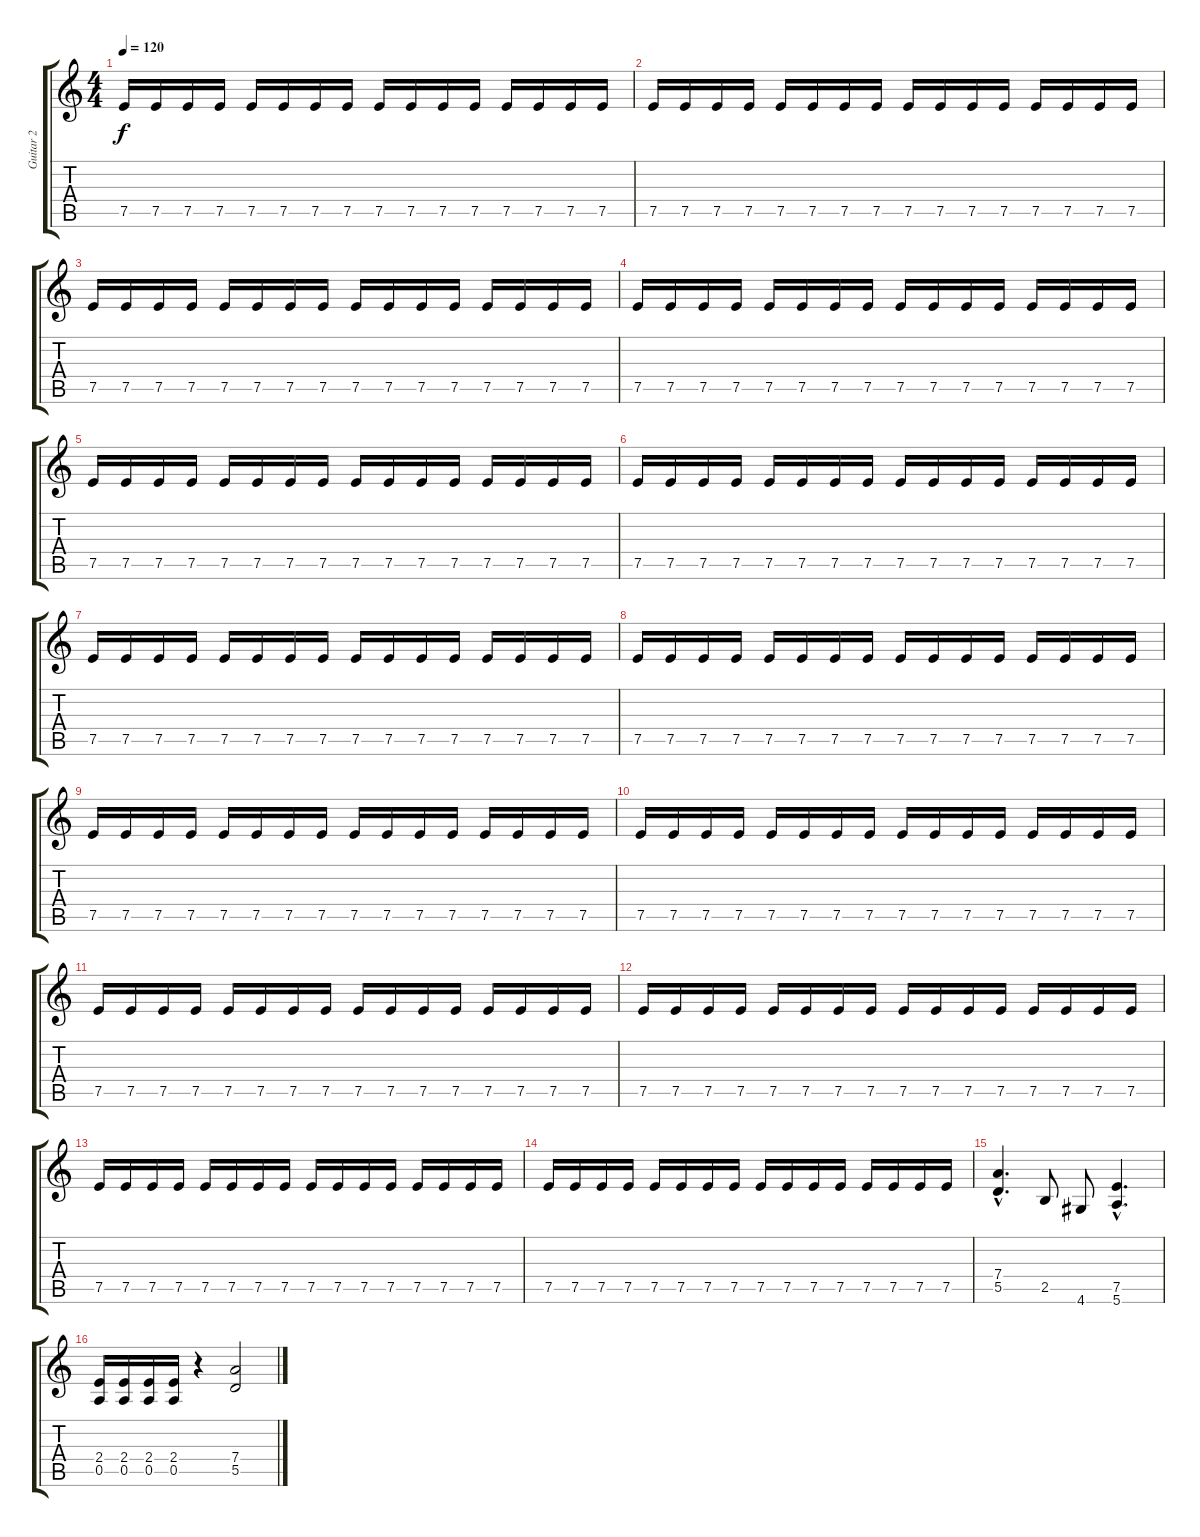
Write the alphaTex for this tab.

\track ("Guitar 2" "Guitar 2") {instrument overdrivenguitar}
\staff {score tabs}
\tuning (E4 B3 G3 D3 A2 E2) {hide}
\ts (4 4)
\tempo 120
\clef g2
\ks c
7.5.16{dy f} 7.5.16 7.5.16 7.5.16 7.5.16 7.5.16 7.5.16 7.5.16 7.5.16 7.5.16 7.5.16 7.5.16 7.5.16 7.5.16 7.5.16 7.5.16 |
7.5.16 7.5.16 7.5.16 7.5.16 7.5.16 7.5.16 7.5.16 7.5.16 7.5.16 7.5.16 7.5.16 7.5.16 7.5.16 7.5.16 7.5.16 7.5.16 |
7.5.16 7.5.16 7.5.16 7.5.16 7.5.16 7.5.16 7.5.16 7.5.16 7.5.16 7.5.16 7.5.16 7.5.16 7.5.16 7.5.16 7.5.16 7.5.16 |
7.5.16 7.5.16 7.5.16 7.5.16 7.5.16 7.5.16 7.5.16 7.5.16 7.5.16 7.5.16 7.5.16 7.5.16 7.5.16 7.5.16 7.5.16 7.5.16 |
7.5.16 7.5.16 7.5.16 7.5.16 7.5.16 7.5.16 7.5.16 7.5.16 7.5.16 7.5.16 7.5.16 7.5.16 7.5.16 7.5.16 7.5.16 7.5.16 |
7.5.16 7.5.16 7.5.16 7.5.16 7.5.16 7.5.16 7.5.16 7.5.16 7.5.16 7.5.16 7.5.16 7.5.16 7.5.16 7.5.16 7.5.16 7.5.16 |
7.5.16 7.5.16 7.5.16 7.5.16 7.5.16 7.5.16 7.5.16 7.5.16 7.5.16 7.5.16 7.5.16 7.5.16 7.5.16 7.5.16 7.5.16 7.5.16 |
7.5.16 7.5.16 7.5.16 7.5.16 7.5.16 7.5.16 7.5.16 7.5.16 7.5.16 7.5.16 7.5.16 7.5.16 7.5.16 7.5.16 7.5.16 7.5.16 |
7.5.16 7.5.16 7.5.16 7.5.16 7.5.16 7.5.16 7.5.16 7.5.16 7.5.16 7.5.16 7.5.16 7.5.16 7.5.16 7.5.16 7.5.16 7.5.16 |
7.5.16 7.5.16 7.5.16 7.5.16 7.5.16 7.5.16 7.5.16 7.5.16 7.5.16 7.5.16 7.5.16 7.5.16 7.5.16 7.5.16 7.5.16 7.5.16 |
7.5.16 7.5.16 7.5.16 7.5.16 7.5.16 7.5.16 7.5.16 7.5.16 7.5.16 7.5.16 7.5.16 7.5.16 7.5.16 7.5.16 7.5.16 7.5.16 |
7.5.16 7.5.16 7.5.16 7.5.16 7.5.16 7.5.16 7.5.16 7.5.16 7.5.16 7.5.16 7.5.16 7.5.16 7.5.16 7.5.16 7.5.16 7.5.16 |
7.5.16 7.5.16 7.5.16 7.5.16 7.5.16 7.5.16 7.5.16 7.5.16 7.5.16 7.5.16 7.5.16 7.5.16 7.5.16 7.5.16 7.5.16 7.5.16 |
7.5.16 7.5.16 7.5.16 7.5.16 7.5.16 7.5.16 7.5.16 7.5.16 7.5.16 7.5.16 7.5.16 7.5.16 7.5.16 7.5.16 7.5.16 7.5.16 |
(7.4{hac} 5.5{hac}).4{d} 2.5.8 4.6.8 (7.5{hac} 5.6{hac}).4{d} |
(2.4 0.5).16 (2.4 0.5).16 (2.4 0.5).16 (2.4 0.5).16 r.4 (7.4 5.5).2
